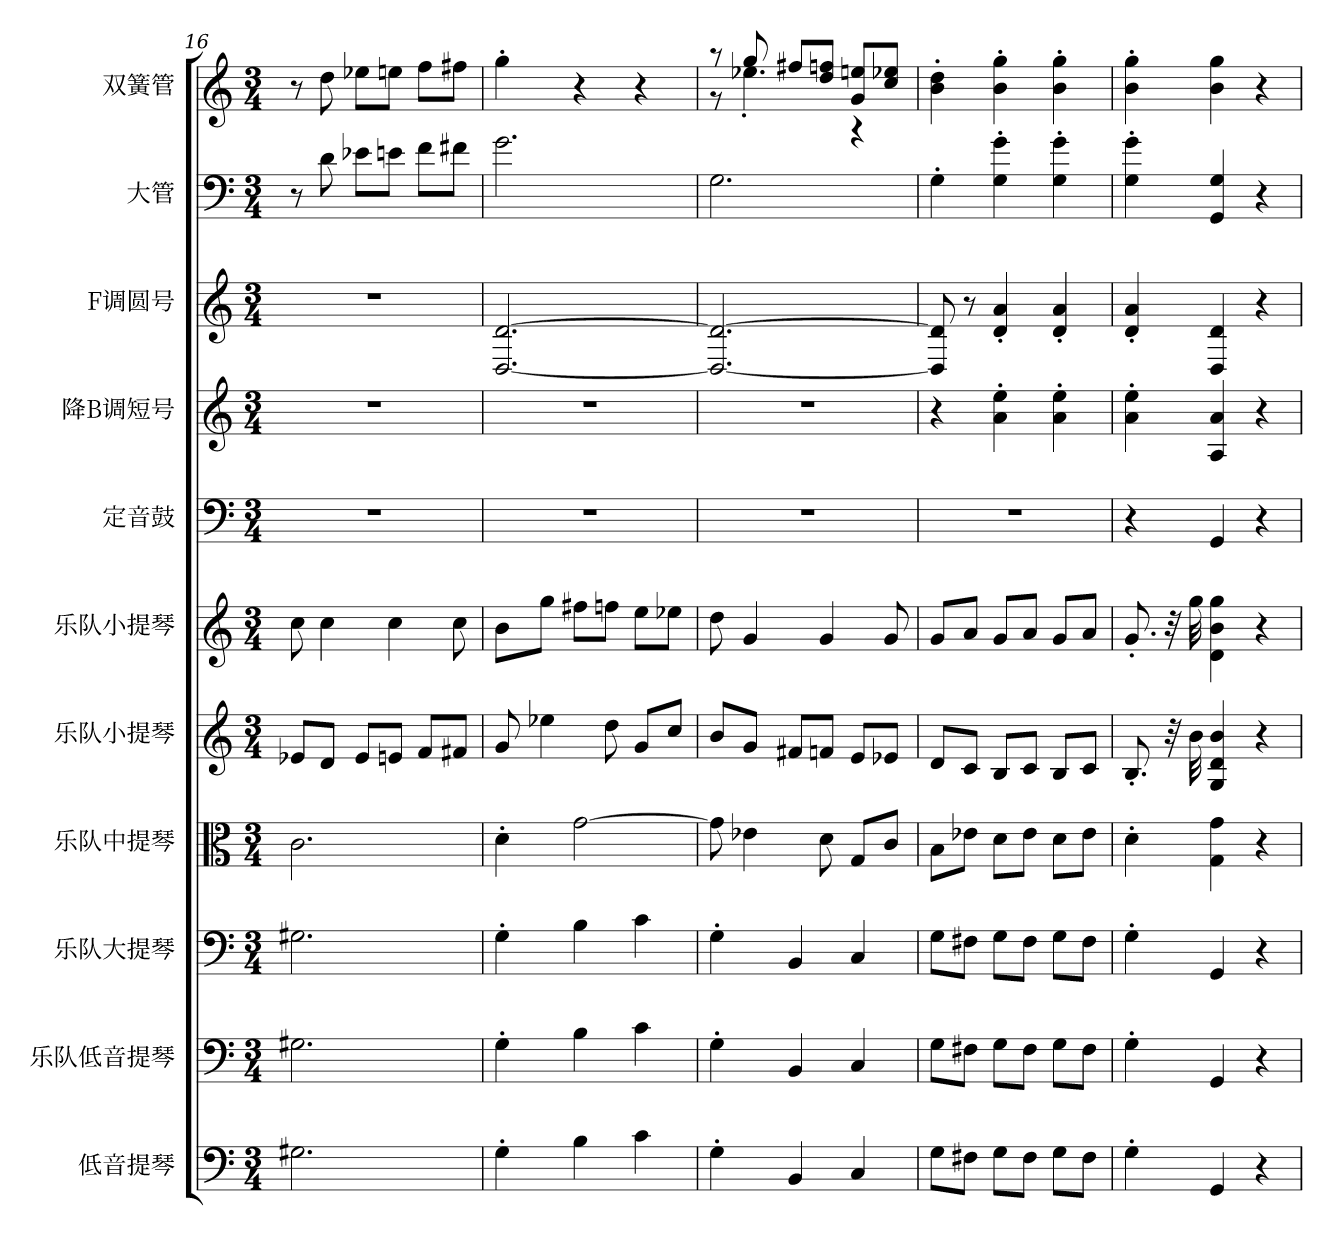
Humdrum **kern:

**kern	**kern	**kern	**kern	**kern	**kern	**kern	**kern	**kern	**kern	**kern
*part11	*part10	*part9	*part8	*part7	*part6	*part5	*part4	*part3	*part2	*part1
*staff11	*staff10	*staff9	*staff8	*staff7	*staff6	*staff5	*staff4	*staff3	*staff2	*staff1
*I"低音提琴	*I"乐队低音提琴	*I"乐队大提琴	*I"乐队中提琴	*I"乐队小提琴	*I"乐队小提琴	*I"定音鼓	*I"降B调短号	*I"F调圆号	*I"大管	*I"双簧管
*clefF4	*clefF4	*clefF4	*clefC3	*clefG2	*clefG2	*clefF4	*clefG2	*clefG2	*clefF4	*clefG2
*ITrd7c12	*ITrd7c12	*	*	*	*	*	*ITrd1c2	*ITrd4c7	*	*
*k[]	*k[]	*k[]	*k[]	*k[]	*k[]	*k[]	*k[b-e-]	*k[b-]	*k[]	*k[]
*M3/4	*M3/4	*M3/4	*M3/4	*M3/4	*M3/4	*M3/4	*M3/4	*M3/4	*M3/4	*M3/4
=16	=16	=16	=16	=16	=16	=16	=16	=16	=16	=16
2.GG#X\	2.GG#X\	2.G#X\	2.c\	8e-X/L	8cc\	2.r	2.r	2.r	8r	8r
.	.	.	.	8d/J	4cc\	.	.	.	8d\	8dd\
.	.	.	.	8e-/L	.	.	.	.	8e-X\L	8ee-X\L
.	.	.	.	8en/J	4cc\	.	.	.	8en\J	8een\J
.	.	.	.	8f/L	.	.	.	.	8f\L	8ff\L
.	.	.	.	8f#X/J	8cc\	.	.	.	8f#X\J	8ff#X\J
!!LO:PB:g=z
=17	=17	=17	=17	=17	=17	=17	=17	=17	=17	=17
4GG'\	4GG'\	4G'\	4d'\	8g/	8b\L	2.r	2.r	[2.GG/ [2.G/	2.g\	4gg'\
.	.	.	.	4ee-X\	8gg\J	.	.	.	.	.
4BB\	4BB\	4B\	[2g\	.	8ff#X\L	.	.	.	.	4r
.	.	.	.	8dd\	8ffn\J	.	.	.	.	.
4C\	4C\	4c\	.	8g/L	8ee\L	.	.	.	.	4r
.	.	.	.	8cc/J	8ee-X\J	.	.	.	.	.
=18	=18	=18	=18	=18	=18	=18	=18	=18	=18	=18
*	*	*	*	*	*	*	*	*	*	*^
4GG'\	4GG'\	4G'\	8g\]	8b/L	8dd\	2.r	2.r	2.GG/_ 2.G/_	2.G\	8r	8r
.	.	.	4e-X\	8g/J	4g/	.	.	.	.	8gg/	4.ee-X'\
4BBB/	4BBB/	4BB/	.	8f#X/L	.	.	.	.	.	8ff#X/L	.
.	.	.	8d\	8fn/J	4g/	.	.	.	.	8dd/ 8ffn/J	.
4CC/	4CC/	4C/	8G/L	8e/L	.	.	.	.	.	8g/ 8een/L	4r
.	.	.	8c/J	8e-X/J	8g/	.	.	.	.	8cc/ 8ee-X/J	.
*	*	*	*	*	*	*	*	*	*	*v	*v
=19	=19	=19	=19	=19	=19	=19	=19	=19	=19	=19
*	*	*	*	*	*	*	*	*	*	*MM34
8GG\L	8GG\L	8G\L	8B\L	8d/L	8g/L	2.r	4r	8GG/] 8G/]	4G'\	4b\' 4dd\'
8FF#X\J	8FF#X\J	8F#X\J	8e-X\J	8c/J	8a/J	.	.	8r	.	.
8GG\L	8GG\L	8G\L	8d\L	8B/L	8g/L	.	4g\' 4dd\'	4G/' 4d/'	4G\' 4g\'	4b\' 4gg\'
8FF#\J	8FF#\J	8F#\J	8e-\J	8c/J	8a/J	.	.	.	.	.
8GG\L	8GG\L	8G\L	8d\L	8B/L	8g/L	.	4g\' 4dd\'	4G/' 4d/'	4G\' 4g\'	4b\' 4gg\'
8FF#\J	8FF#\J	8F#\J	8e-\J	8c/J	8a/J	.	.	.	.	.
=20	=20	=20	=20	=20	=20	=20	=20	=20	=20	=20
*	*	*	*	*	*	*	*	*	*	*MM32
4GG'\	4GG'\	4G'\	4d'\	8.B'/	8.g'/	4r	4g\' 4dd\'	4G/' 4d/'	4G\' 4g\'	4b\' 4gg\'
.	.	.	.	32r	32r	.	.	.	.	.
.	.	.	.	32b\	32gg\	.	.	.	.	.
4GGG/	4GGG/	4GG/	4G\ 4g\	4G/ 4d/ 4b/	4d\ 4b\ 4gg\	4GG/	4G/ 4g/	4GG/ 4G/	4GG/ 4G/	4b\ 4gg\
4r	4r	4r	4r	4r	4r	4r	4r	4r	4r	4r
=	=	=	=	=	=	=	=	=	=	=
*-	*-	*-	*-	*-	*-	*-	*-	*-	*-	*-
